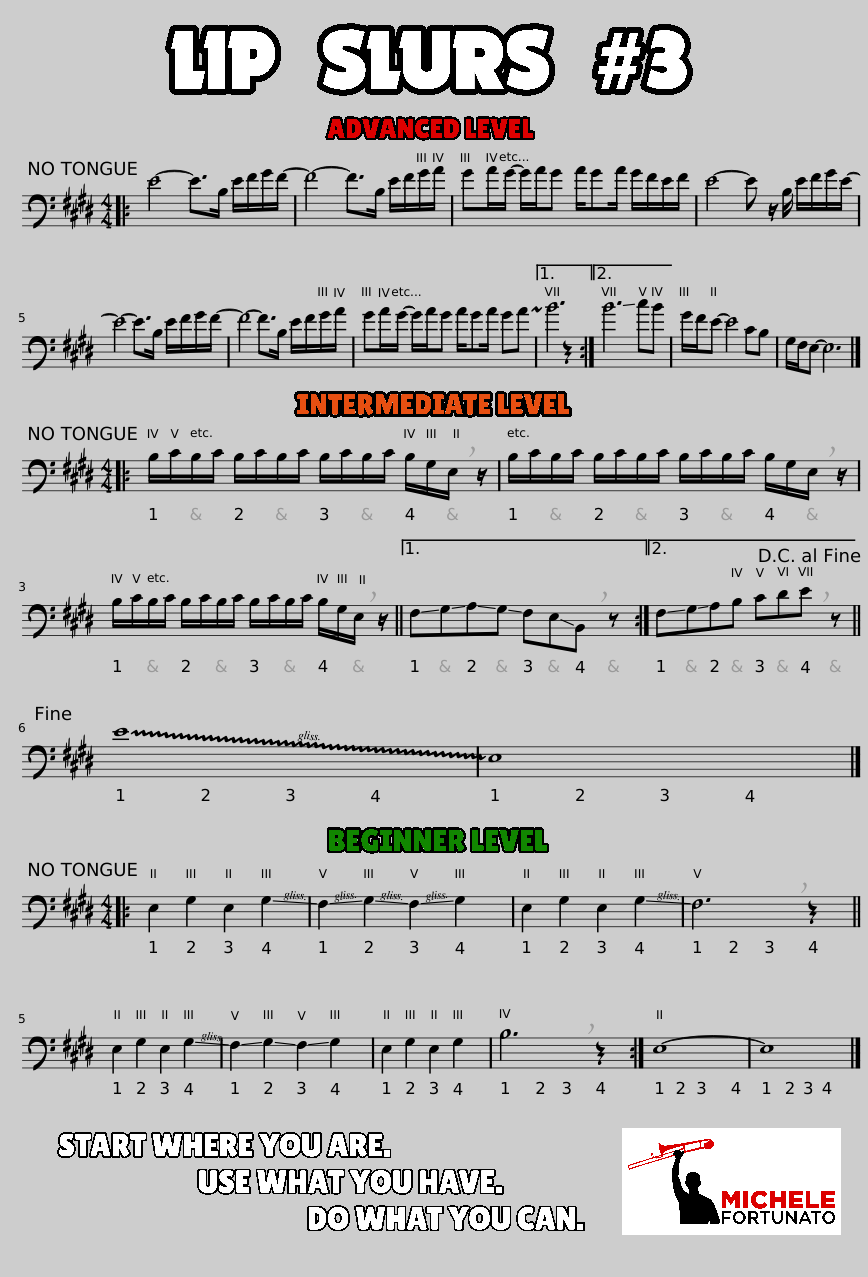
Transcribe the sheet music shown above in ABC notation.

X:1
L:1/8
Q:1/4=90
M:4/4
I:linebreak $
K:E
V:1 bass
V:1
|: E4- E>B, E/F/G/F/- | F4- F>B, E/F/!III!G/!IV!A/ | !III!G!IV!A/!etc...!G/- G/A/G A/GA/ G/F/E/F/ | E4- E z/ B,/ E/F/G/E/- |$ E4- E>B, E/F/G/F/- | %5
 F4- F>B, E/F/!III!G/!IV!A/ | !III!G!IV!A/!etc...!G/- G/A/G A/GA/ G!~(!A |1 !~)!!VII!B6 z2 :|2 !-(!!VII!B6 !-)!!V!c!IV!B || !III!G/F/!II!E- E4 CB, | %10
 G,/F,/E,- E,6 |]:$[M:4/4][Q:1/4=90] !IV!B,/!V!C/!etc.!B,/C/ B,/C/B,/C/ B,/C/B,/C/ !IV!B,/!III!G,/!breath!!II!E,/ z/ | !etc.!B,/C/B,/C/ B,/C/B,/C/ B,/C/B,/C/ B,/G,/!breath!E,/ z/ |$ !IV!B,/!V!C/!etc.!B,/C/ B,/C/B,/C/ B,/C/B,/C/ !IV!B,/!III!G,/!breath!!II!E,/ z/ ||1 !-(!F,!-(!G,!-(!A,!-(!G, !-)!F,!-(!E,!-)!!breath!B,, z :|2 %15
 !-(!F,!-(!G,!-)!A,!IV!B, !V!C!VI!D!breath!!VII!E z!D.C.! ||$ !~(!E8!fine! | !~)!E,8 |]:$[M:4/4][Q:1/4=90] !II!E,2 !III!G,2 !II!E,2 !-(!!III!G,2 | !-(!!V!F,2 !-(!!III!G,2 !-(!!V!F,2 !-)!!III!G,2 | %20
 !II!E,2 !III!G,2 !II!E,2 !-(!!III!G,2 | !-)!!breath!!V!F,6 z2 ||$ !II!E,2 !III!G,2 !II!E,2 !-(!!III!G,2 | !-(!!V!F,2 !-(!!III!G,2 !-(!!V!F,2 !-)!!III!G,2 | !II!E,2 !III!G,2 !II!E,2 !III!G,2 | %25
 !breath!!IV!B,6 z2 :| !II!E,8- | E,8 |] %28
